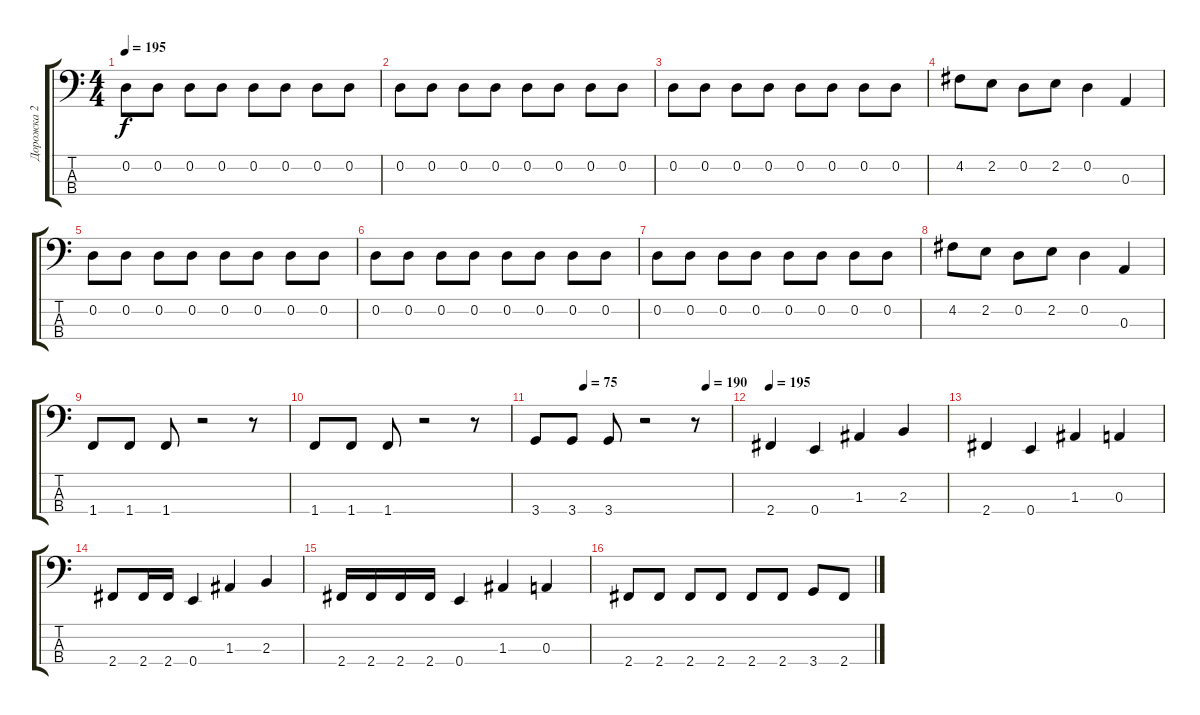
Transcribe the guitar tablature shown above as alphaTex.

\track ("Дорожка 2" "Дорожка 2") {instrument electricbasspick}
\staff {score tabs}
\tuning (G2 D2 A1 E1) {hide}
\ts (4 4)
\tempo 195
\clef f4
\ks c
0.2.8{dy f} 0.2.8 0.2.8 0.2.8 0.2.8 0.2.8 0.2.8 0.2.8 |
0.2.8 0.2.8 0.2.8 0.2.8 0.2.8 0.2.8 0.2.8 0.2.8 |
0.2.8 0.2.8 0.2.8 0.2.8 0.2.8 0.2.8 0.2.8 0.2.8 |
4.2.8{volume 16} 2.2.8 0.2.8 2.2.8 0.2.4 0.3.4 |
0.2.8 0.2.8 0.2.8 0.2.8 0.2.8 0.2.8 0.2.8 0.2.8 |
0.2.8 0.2.8 0.2.8 0.2.8 0.2.8 0.2.8 0.2.8 0.2.8 |
0.2.8 0.2.8 0.2.8 0.2.8 0.2.8 0.2.8 0.2.8 0.2.8 |
4.2.8{volume 15} 2.2.8 0.2.8 2.2.8 0.2.4 0.3.4 |
1.4.8 1.4.8 1.4.8 r.2 r.8 |
1.4.8 1.4.8 1.4.8 r.2 r.8 |
\tempo (75 0.25)
\tempo (190 0.875)
3.4.8 3.4.8 3.4.8 r.2 r.8 |
\tempo 195
2.4.4 0.4.4 1.3.4 2.3.4 |
2.4.4 0.4.4 1.3.4 0.3.4 |
2.4.8 2.4.16 2.4.16 0.4.4 1.3.4 2.3.4 |
2.4.16 2.4.16 2.4.16 2.4.16 0.4.4 1.3.4 0.3.4 |
2.4.8 2.4.8 2.4.8 2.4.8 2.4.8 2.4.8 3.4.8 2.4.8
